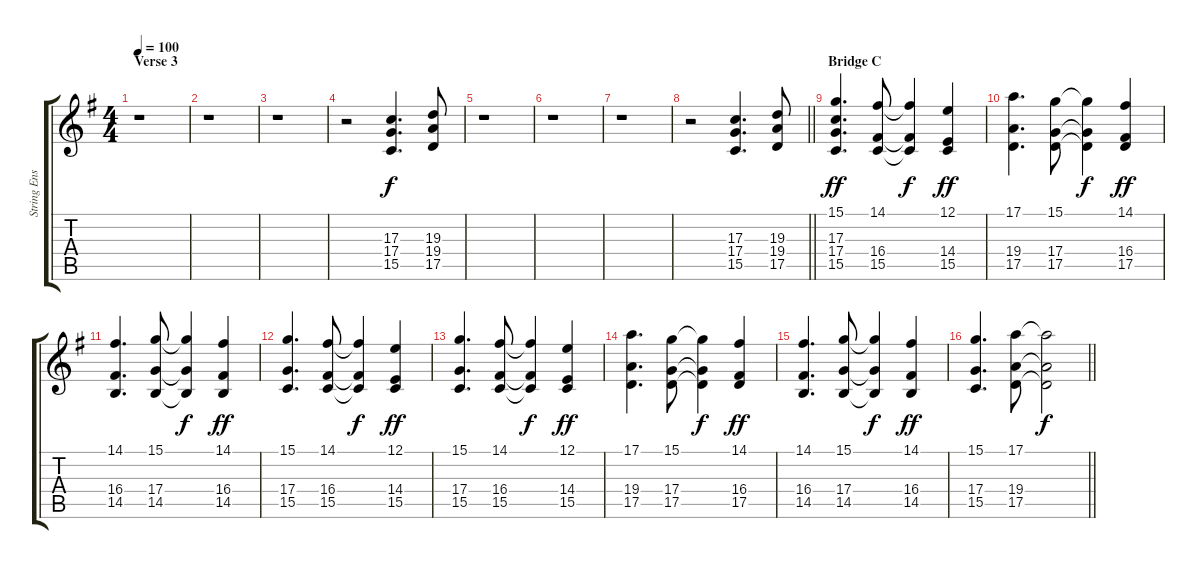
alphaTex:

\track ("String Ensemble" "String Ens") {instrument stringensemble1}
\staff {score tabs}
\tuning (E4 B3 G3 D3 A2 E2) {hide}
\ts (4 4)
\section ("" "Verse 3")
\tempo 100
\clef g2
\ks g
r.1{dy f} |
r.1 |
r.1 |
r.2 (17.3 17.4 15.5).4{d} (19.3 19.4 17.5).8 |
r.1 |
r.1 |
r.1 |
\barLineRight lightlight
r.2 (17.3 17.4 15.5).4{d} (19.3 19.4 17.5).8 |
\section ("" "Bridge C")
(15.1 17.3 17.4 15.5).4{d dy ff} (14.1 16.4 15.5).8 (14.1{t} 16.4{t} 15.5{t}).4{dy f} (12.1 14.4 15.5).4{dy ff} |
(17.1 19.4 17.5).4{d} (15.1 17.4 17.5).8 (15.1{t} 17.4{t} 17.5{t}).4{dy f} (14.1 16.4 17.5).4{dy ff} |
(14.1 16.4 14.5).4{d} (15.1 17.4 14.5).8 (15.1{t} 17.4{t} 14.5{t}).4{dy f} (14.1 16.4 14.5).4{dy ff} |
(15.1 17.4 15.5).4{d} (14.1 16.4 15.5).8 (14.1{t} 16.4{t} 15.5{t}).4{dy f} (12.1 14.4 15.5).4{dy ff} |
(15.1 17.4 15.5).4{d} (14.1 16.4 15.5).8 (14.1{t} 16.4{t} 15.5{t}).4{dy f} (12.1 14.4 15.5).4{dy ff} |
(17.1 19.4 17.5).4{d} (15.1 17.4 17.5).8 (15.1{t} 17.4{t} 17.5{t}).4{dy f} (14.1 16.4 17.5).4{dy ff} |
(14.1 16.4 14.5).4{d} (15.1 17.4 14.5).8 (15.1{t} 17.4{t} 14.5{t}).4{dy f} (14.1 16.4 14.5).4{dy ff} |
\barLineRight lightlight
(15.1 17.4 15.5).4{d} (17.1 19.4 17.5).8 (17.1{t} 19.4{t} 17.5{t}).2{dy f}
